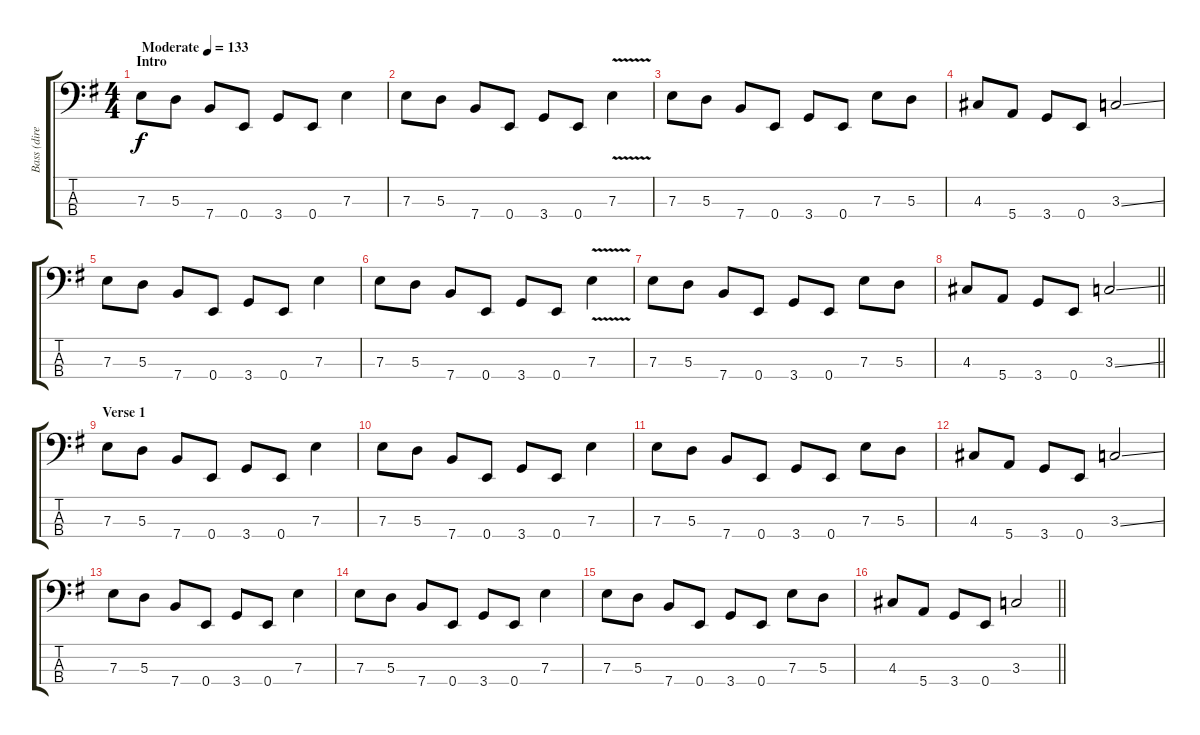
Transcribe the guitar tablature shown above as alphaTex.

\track ("Bass (direct)" "Bass (dire") {instrument electricbassfinger}
\staff {score tabs}
\tuning (G2 D2 A1 E1) {hide}
\ts (4 4)
\section ("" "Intro")
\tempo (133 "Moderate")
\clef f4
\ks g
7.3.8{dy f instrument electricbassfinger} 5.3.8 7.4.8 0.4.8 3.4.8 0.4.8 7.3.4 |
7.3.8 5.3.8 7.4.8 0.4.8 3.4.8 0.4.8 7.3{v}.4 |
7.3.8 5.3.8 7.4.8 0.4.8 3.4.8 0.4.8 7.3.8 5.3.8 |
4.3.8 5.4.8 3.4.8 0.4.8 3.3{ss}.2 |
7.3.8 5.3.8 7.4.8 0.4.8 3.4.8 0.4.8 7.3.4 |
7.3.8 5.3.8 7.4.8 0.4.8 3.4.8 0.4.8 7.3{v}.4 |
7.3.8 5.3.8 7.4.8 0.4.8 3.4.8 0.4.8 7.3.8 5.3.8 |
\barLineRight lightlight
4.3.8 5.4.8 3.4.8 0.4.8 3.3{ss}.2 |
\section ("" "Verse 1")
7.3.8 5.3.8 7.4.8 0.4.8 3.4.8 0.4.8 7.3.4 |
7.3.8 5.3.8 7.4.8 0.4.8 3.4.8 0.4.8 7.3.4 |
7.3.8 5.3.8 7.4.8 0.4.8 3.4.8 0.4.8 7.3.8 5.3.8 |
4.3.8 5.4.8 3.4.8 0.4.8 3.3{ss}.2 |
7.3.8 5.3.8 7.4.8 0.4.8 3.4.8 0.4.8 7.3.4 |
7.3.8 5.3.8 7.4.8 0.4.8 3.4.8 0.4.8 7.3.4 |
7.3.8 5.3.8 7.4.8 0.4.8 3.4.8 0.4.8 7.3.8 5.3.8 |
\barLineRight lightlight
4.3.8 5.4.8 3.4.8 0.4.8 3.3.2
